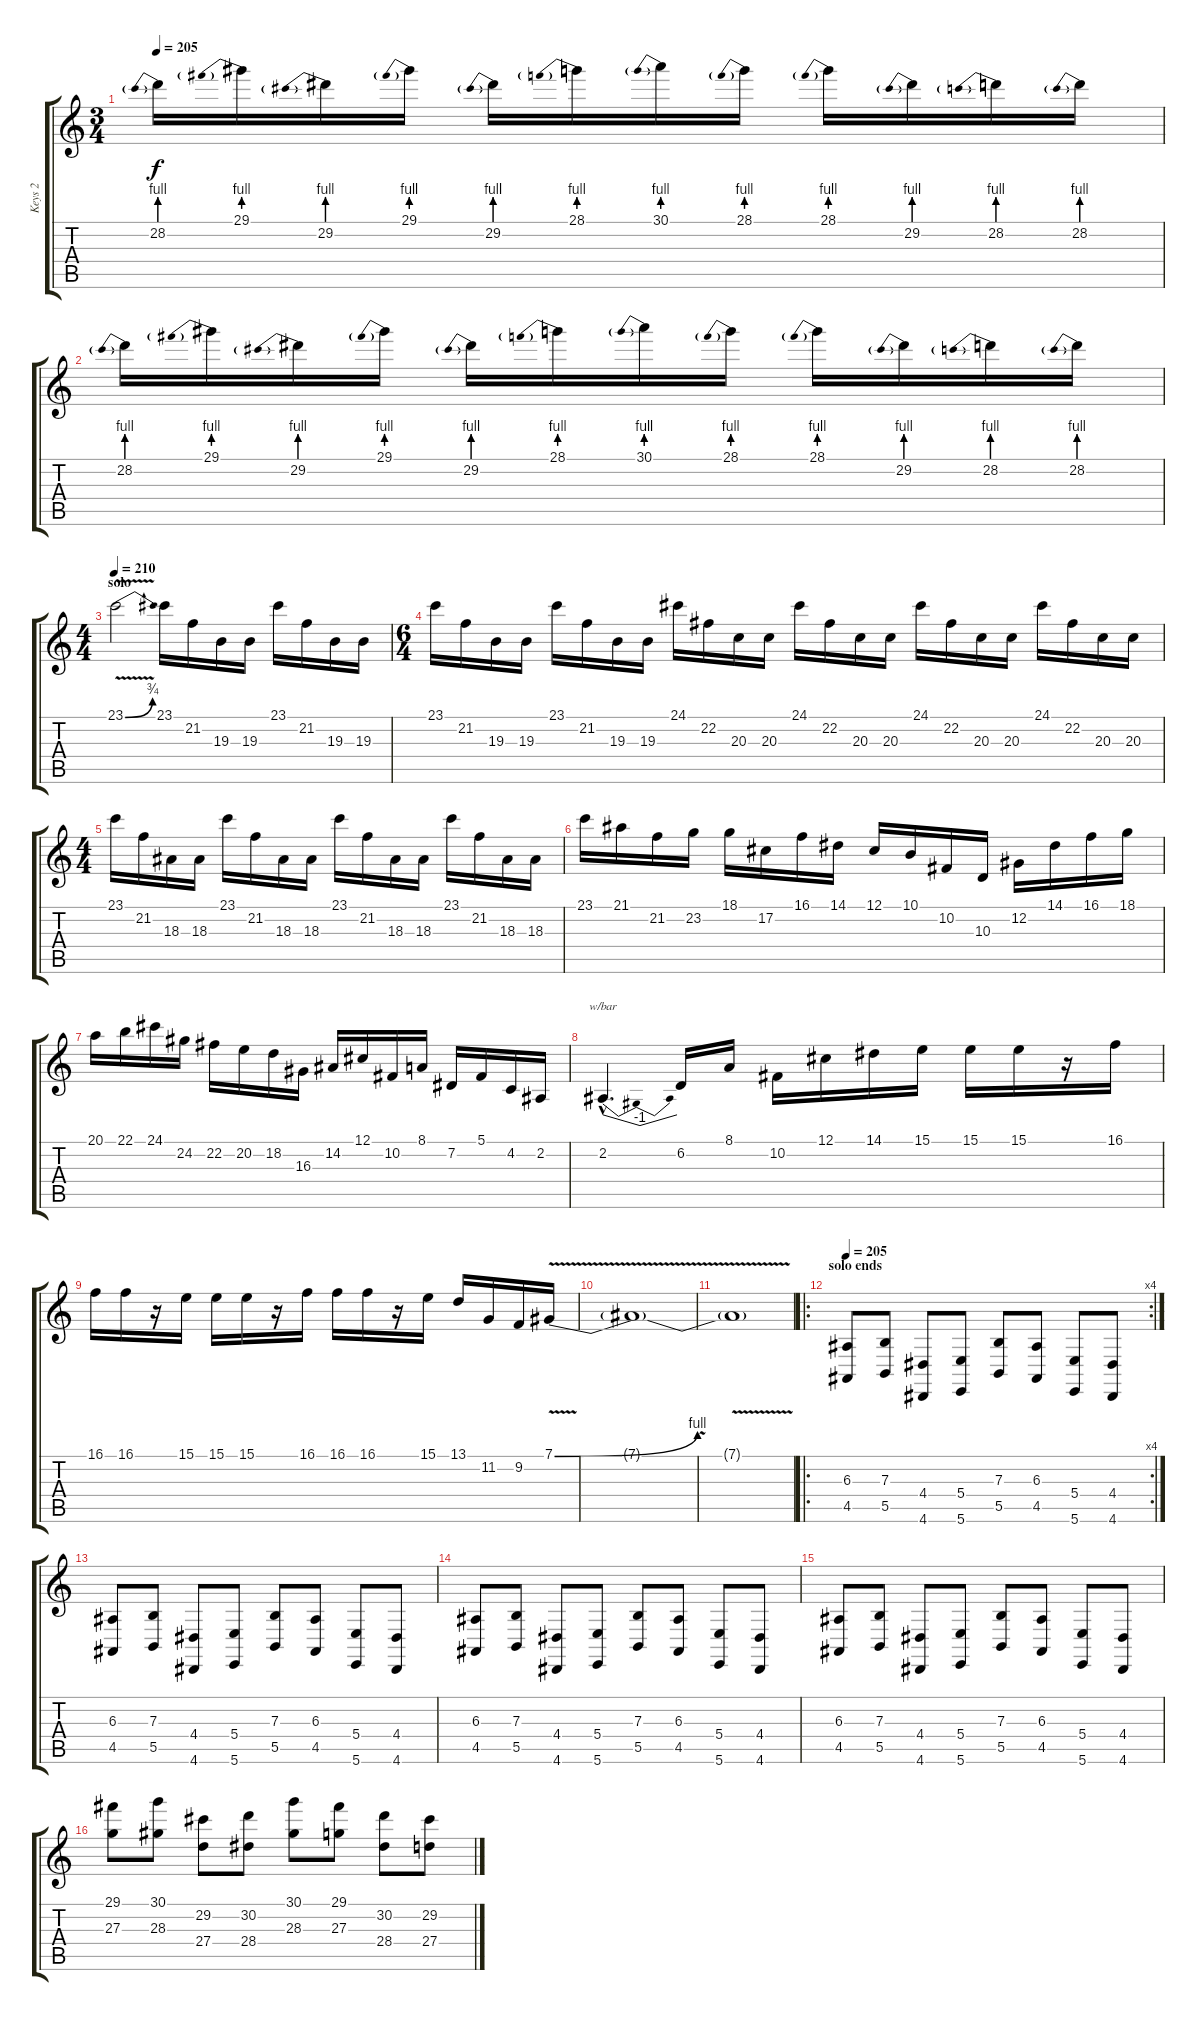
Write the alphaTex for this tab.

\track ("Keys 2" "Keys 2") {instrument accordion}
\staff {score tabs}
\tuning (Db4 Ab3 E3 B2 Gb2 B1) {hide}
\ts (3 4)
\tempo 205
\clef g2
\ks c
28.2{be (prebend 0 4 60 4)}.16{dy f} 29.1{be (prebend 0 4 60 4)}.16 29.2{be (prebend 0 4 60 4)}.16 29.1{be (prebend 0 4 60 4)}.16 29.2{be (prebend 0 4 60 4)}.16 28.1{be (prebend 0 4 60 4)}.16 30.1{be (prebend 0 4 60 4)}.16 28.1{be (prebend 0 4 60 4)}.16 28.1{be (prebend 0 4 60 4)}.16 29.2{be (prebend 0 4 60 4)}.16 28.2{be (prebend 0 4 60 4)}.16 28.2{be (prebend 0 4 60 4)}.16 |
28.2{be (prebend 0 4 60 4)}.16 29.1{be (prebend 0 4 60 4)}.16 29.2{be (prebend 0 4 60 4)}.16 29.1{be (prebend 0 4 60 4)}.16 29.2{be (prebend 0 4 60 4)}.16 28.1{be (prebend 0 4 60 4)}.16 30.1{be (prebend 0 4 60 4)}.16 28.1{be (prebend 0 4 60 4)}.16 28.1{be (prebend 0 4 60 4)}.16 29.2{be (prebend 0 4 60 4)}.16 28.2{be (prebend 0 4 60 4)}.16 28.2{be (prebend 0 4 60 4)}.16 |
\ts (4 4)
\section ("" "solo")
\tempo 210
23.1{be (bend 0 0 60 3) v}.2 23.1.16 21.2.16 19.3.16 19.3.16 23.1.16 21.2.16 19.3.16 19.3.16 |
\ts (6 4)
23.1.16 21.2.16 19.3.16 19.3.16 23.1.16 21.2.16 19.3.16 19.3.16 24.1.16 22.2.16 20.3.16 20.3.16 24.1.16 22.2.16 20.3.16 20.3.16 24.1.16 22.2.16 20.3.16 20.3.16 24.1.16 22.2.16 20.3.16 20.3.16 |
\ts (4 4)
23.1.16 21.2.16 18.3.16 18.3.16 23.1.16 21.2.16 18.3.16 18.3.16 23.1.16 21.2.16 18.3.16 18.3.16 23.1.16 21.2.16 18.3.16 18.3.16 |
23.1.16 21.1.16 21.2.16 23.2.16 18.1.16 17.2.16 16.1.16 14.1.16 12.1.16 10.1.16 10.2.16 10.3.16 12.2.16 14.1.16 16.1.16 18.1.16 |
20.1.16 22.1.16 24.1.16 24.2.16 22.2.16 20.2.16 18.2.16 16.3.16 14.2.16 12.1.16 10.2.16 8.1.16 7.2.16 5.1.16 4.2.16 2.2.16 |
2.2{hac}.4{d tbe (dip default 0 0 30 -4 60 0)} 6.2.16 8.1.16 10.2.16 12.1.16 14.1.16 15.1.16 15.1.16 15.1.16 r.16 16.1.16 |
16.1.16 16.1.16 r.16 15.1.16 15.1.16 15.1.16 r.16 16.1.16 16.1.16 16.1.16 r.16 15.1.16 13.1.16 11.2.16 9.2.16 7.1{be (bend 0 0 60 4) v}.16 |
7.1{v t}.1 |
7.1{v t}.1 |
\ro
\rc 4
\section ("" "solo ends")
\tempo 205
(6.3 4.5).8 (7.3 5.5).8 (4.4 4.6).8 (5.4 5.6).8 (7.3 5.5).8 (6.3 4.5).8 (5.4 5.6).8 (4.4 4.6).8 |
(6.3 4.5).8 (7.3 5.5).8 (4.4 4.6).8 (5.4 5.6).8 (7.3 5.5).8 (6.3 4.5).8 (5.4 5.6).8 (4.4 4.6).8 |
(6.3 4.5).8 (7.3 5.5).8 (4.4 4.6).8 (5.4 5.6).8 (7.3 5.5).8 (6.3 4.5).8 (5.4 5.6).8 (4.4 4.6).8 |
(6.3 4.5).8 (7.3 5.5).8 (4.4 4.6).8 (5.4 5.6).8 (7.3 5.5).8 (6.3 4.5).8 (5.4 5.6).8 (4.4 4.6).8 |
(29.1 27.3).8 (30.1 28.3).8 (29.2 27.4).8 (30.2 28.4).8 (30.1 28.3).8 (29.1 27.3).8 (30.2 28.4).8 (29.2 27.4).8
